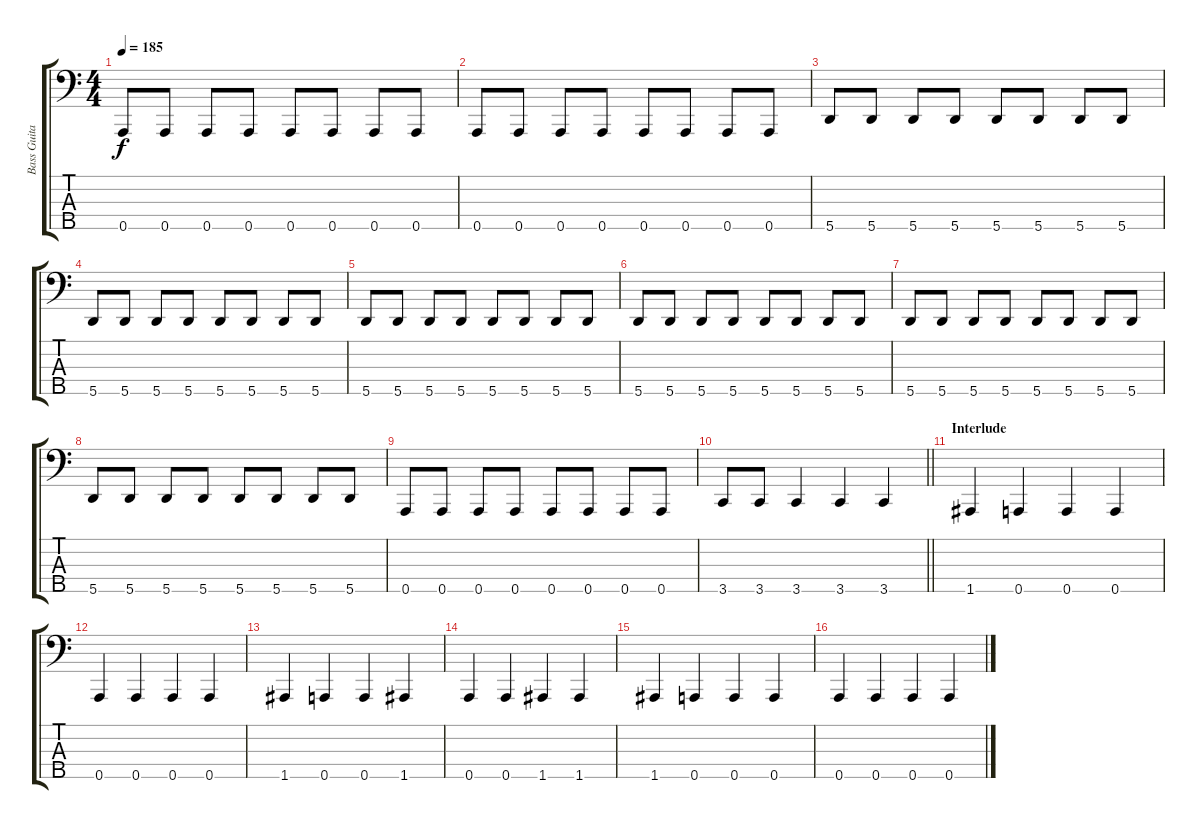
\track ("Bass Guitar" "Bass Guita") {instrument electricbasspick}
\staff {score tabs}
\tuning (G2 D2 A1 E1 A0) {hide}
\ts (4 4)
\tempo 185
\clef f4
\ks c
0.5.8{dy f} 0.5.8 0.5.8 0.5.8 0.5.8 0.5.8 0.5.8 0.5.8 |
0.5.8 0.5.8 0.5.8 0.5.8 0.5.8 0.5.8 0.5.8 0.5.8 |
5.5.8 5.5.8 5.5.8 5.5.8 5.5.8 5.5.8 5.5.8 5.5.8 |
5.5.8 5.5.8 5.5.8 5.5.8 5.5.8 5.5.8 5.5.8 5.5.8 |
5.5.8 5.5.8 5.5.8 5.5.8 5.5.8 5.5.8 5.5.8 5.5.8 |
5.5.8 5.5.8 5.5.8 5.5.8 5.5.8 5.5.8 5.5.8 5.5.8 |
5.5.8 5.5.8 5.5.8 5.5.8 5.5.8 5.5.8 5.5.8 5.5.8 |
5.5.8 5.5.8 5.5.8 5.5.8 5.5.8 5.5.8 5.5.8 5.5.8 |
0.5.8 0.5.8 0.5.8 0.5.8 0.5.8 0.5.8 0.5.8 0.5.8 |
\barLineRight lightlight
3.5.8 3.5.8 3.5.4 3.5.4 3.5.4 |
\section ("" "Interlude")
1.5.4 0.5.4 0.5.4 0.5.4 |
0.5.4 0.5.4 0.5.4 0.5.4 |
1.5.4 0.5.4 0.5.4 1.5.4 |
0.5.4 0.5.4 1.5.4 1.5.4 |
1.5.4 0.5.4 0.5.4 0.5.4 |
0.5.4 0.5.4 0.5.4 0.5.4
